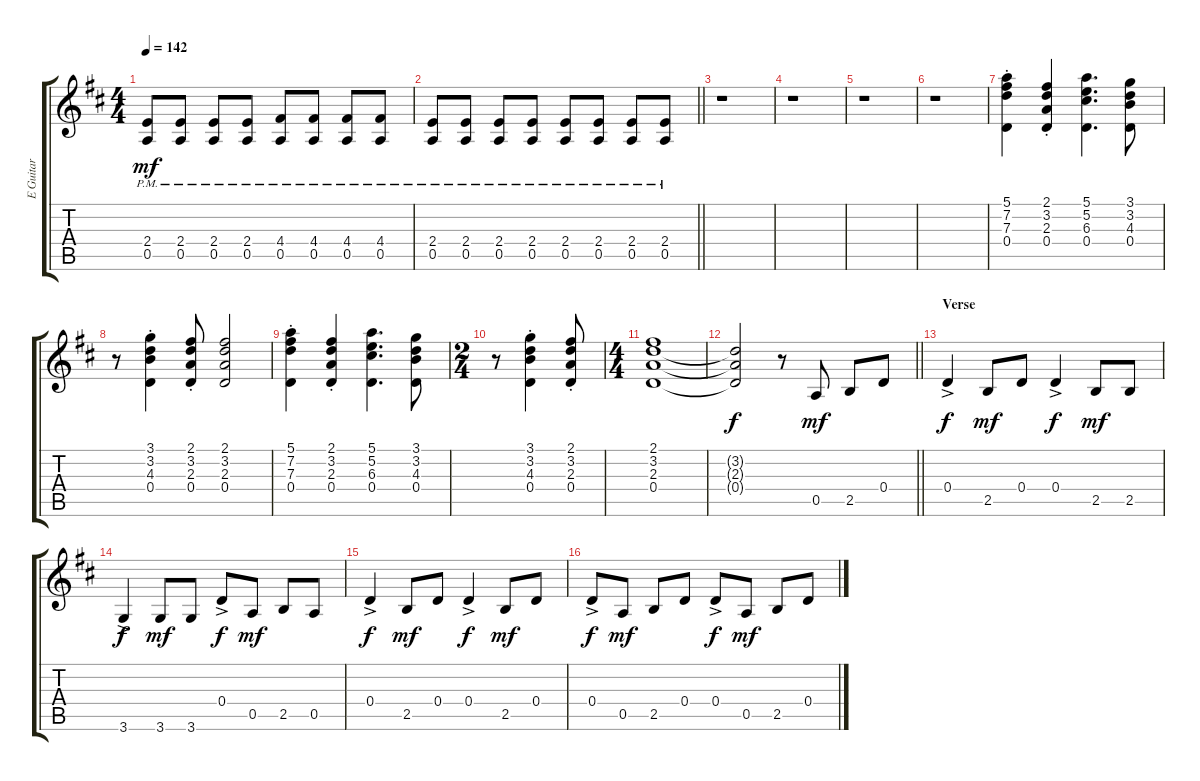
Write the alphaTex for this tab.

\track ("E Guitar" "E Guitar") {instrument overdrivenguitar}
\staff {score tabs}
\tuning (E4 B3 G3 D3 A2 E2) {hide}
\ts (4 4)
\tempo 142
\clef g2
\ks d
(2.4{pm} 0.5{pm}).8{dy mf} (2.4{pm} 0.5{pm}).8 (2.4{pm} 0.5{pm}).8 (2.4{pm} 0.5{pm}).8 (4.4{pm} 0.5{pm}).8 (4.4{pm} 0.5{pm}).8 (4.4{pm} 0.5{pm}).8 (4.4{pm} 0.5{pm}).8 |
\barLineRight lightlight
(2.4{pm} 0.5{pm}).8 (2.4{pm} 0.5{pm}).8 (2.4{pm} 0.5{pm}).8 (2.4{pm} 0.5{pm}).8 (2.4{pm} 0.5{pm}).8 (2.4{pm} 0.5{pm}).8 (2.4{pm} 0.5{pm}).8 (2.4{pm} 0.5{pm}).8 |
r.1 |
r.1 |
r.1 |
r.1 |
(5.1{st} 7.2{st} 7.3{st} 0.4{st}).4 (2.1{st} 3.2{st} 2.3{st} 0.4{st}).4 (5.1 5.2 6.3 0.4).4{d} (3.1 3.2 4.3 0.4).8 |
r.8 (3.1{st} 3.2{st} 4.3{st} 0.4{st}).4 (2.1{st} 3.2{st} 2.3{st} 0.4{st}).8 (2.1 3.2 2.3 0.4).2 |
(5.1{st} 7.2{st} 7.3{st} 0.4{st}).4 (2.1{st} 3.2{st} 2.3{st} 0.4{st}).4 (5.1 5.2 6.3 0.4).4{d} (3.1 3.2 4.3 0.4).8 |
\ts (2 4)
r.8 (3.1{st} 3.2{st} 4.3{st} 0.4{st}).4 (2.1{st} 3.2{st} 2.3{st} 0.4{st}).8 |
\ts (4 4)
(2.1 3.2 2.3 0.4).1 |
\barLineRight lightlight
(3.2{t} 2.3{t} 0.4{t}).2{dy f} r.8 0.5.8{dy mf} 2.5.8 0.4.8 |
\section ("" "Verse")
0.4{ac}.4{dy f} 2.5.8{dy mf} 0.4.8 0.4{ac}.4{dy f} 2.5.8{dy mf} 2.5.8 |
3.6{ac}.4{dy f} 3.6.8{dy mf} 3.6.8 0.4{ac}.8{dy f} 0.5.8{dy mf} 2.5.8 0.5.8 |
0.4{ac}.4{dy f} 2.5.8{dy mf} 0.4.8 0.4{ac}.4{dy f} 2.5.8{dy mf} 0.4.8 |
0.4{ac}.8{dy f} 0.5.8{dy mf} 2.5.8 0.4.8 0.4{ac}.8{dy f} 0.5.8{dy mf} 2.5.8 0.4.8
